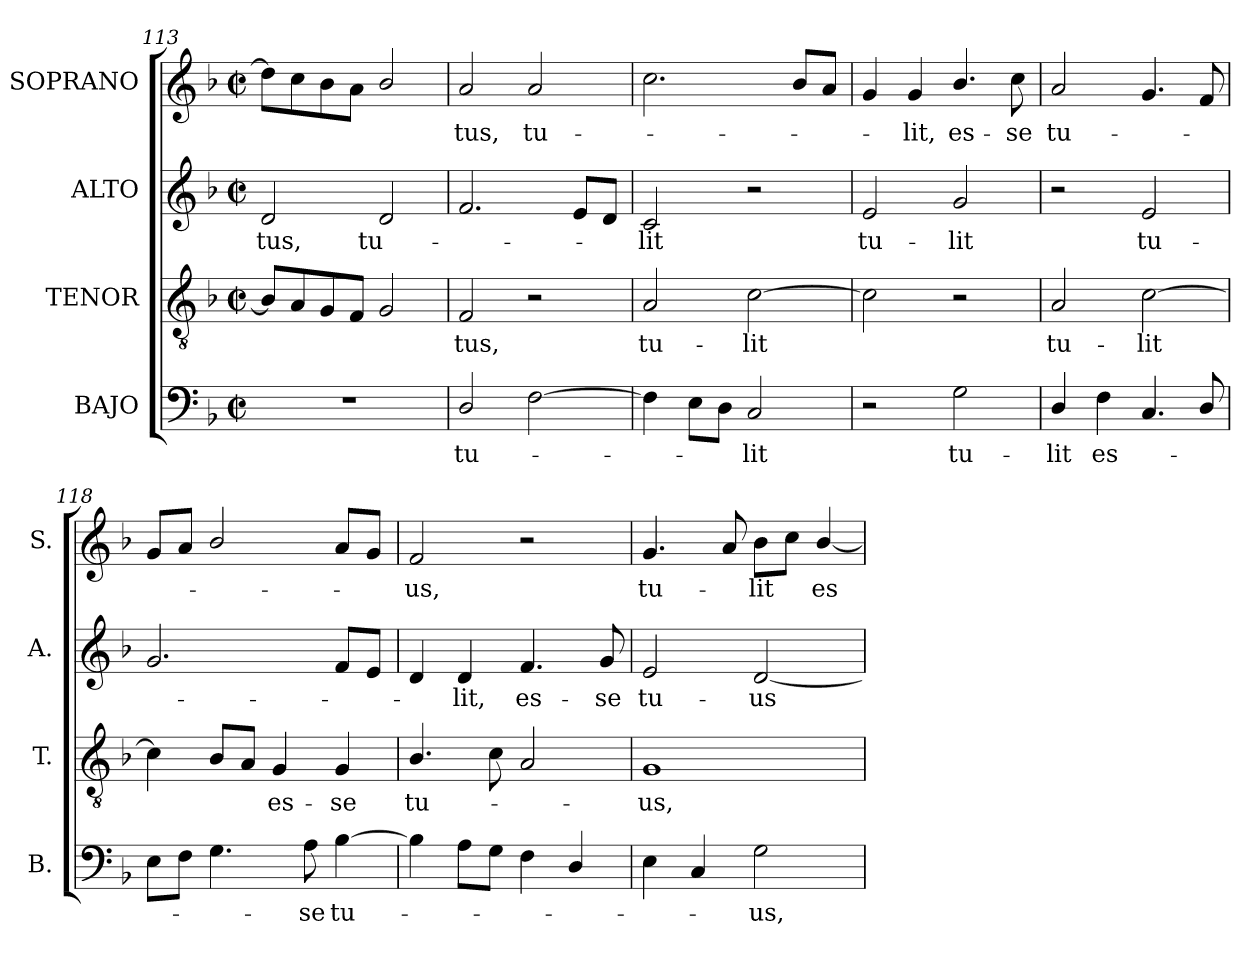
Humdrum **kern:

**kern	**text	**kern	**text	**kern	**text	**kern	**text
*part4	*part4	*part3	*part3	*part2	*part2	*part1	*part1
*staff4	*staff4	*staff3	*staff3	*staff2	*staff2	*staff1	*staff1
*I"BAJO	*	*I"TENOR	*	*I"ALTO	*	*I"SOPRANO	*
*I'B.	*	*I'T.	*	*I'A.	*	*I'S.	*
*clefF4	*	*clefGv2	*	*clefG2	*	*clefG2	*
*	*	*ITrd7c12	*	*	*	*	*
*k[b-]	*	*k[b-]	*	*k[b-]	*	*k[b-]	*
*F:	*	*F:	*	*F:	*	*F:	*
*M2/2	*	*M2/2	*	*M2/2	*	*M2/2	*
*met(c|)	*	*met(c|)	*	*met(c|)	*	*met(c|)	*
=113	=113	=113	=113	=113	=113	=113	=113
!	!	!	!	!	!LO:LY:b:color=#000000	!	!
1r	.	8BB-i/L]	.	2di/	-tus,	8ddi\L]	.
.	.	8AAi/	.	.	.	8cci\	.
.	.	8GGi/	.	.	.	8b-i\	.
.	.	8FFi/J	.	.	.	8ai\J	.
!	!	!	!	!	!LO:LY:b:color=#000000	!	!
.	.	2GGi/	.	2di/	tu-	2b-i/	.
=114	=114	=114	=114	=114	=114	=114	=114
!	!LO:LY:b:color=#000000	!	!	!	!	!	!
!	!	!	!LO:LY:b:color=#000000	!	!	!	!
!	!	!	!	!	!	!	!LO:LY:b:color=#000000
2Di/	tu-	2FFi/	-tus,	2.fi/	.	2ai/	-tus,
!	!	!	!	!	!	!	!LO:LY:b:color=#000000
[2Fi\	.	2r	.	.	.	2ai/	tu-
.	.	.	.	8ei/L	.	.	.
.	.	.	.	8di/J	.	.	.
=115	=115	=115	=115	=115	=115	=115	=115
!	!	!	!LO:LY:b:color=#000000	!	!	!	!
!	!	!	!	!	!LO:LY:b:color=#000000	!	!
4Fi\]	.	2AAi/	tu-	2ci/	-lit	2.cci\	.
8Ei\L	.	.	.	.	.	.	.
8Di\J	.	.	.	.	.	.	.
!	!LO:LY:b:color=#000000	!	!	!	!	!	!
!	!	!	!LO:LY:b:color=#000000	!	!	!	!
2Ci/	-lit	[2Ci\	-lit	2r	.	.	.
.	.	.	.	.	.	8b-i/L	.
.	.	.	.	.	.	8ai/J	.
=116	=116	=116	=116	=116	=116	=116	=116
!	!	!	!	!	!LO:LY:b:color=#000000	!	!
2r	.	2Ci\]	.	2ei/	tu-	4gi/	.
!	!	!	!	!	!	!	!LO:LY:b:color=#000000
.	.	.	.	.	.	4gi/	-lit,
!	!LO:LY:b:color=#000000	!	!	!	!	!	!
!	!	!	!	!	!LO:LY:b:color=#000000	!	!
!	!	!	!	!	!	!	!LO:LY:b:color=#000000
2Gi\	tu-	2r	.	2gi/	-lit	4.b-i/	es-
!	!	!	!	!	!	!	!LO:LY:b:color=#000000
.	.	.	.	.	.	8cci\	-se
=117	=117	=117	=117	=117	=117	=117	=117
!	!LO:LY:b:color=#000000	!	!	!	!	!	!
!	!	!	!LO:LY:b:color=#000000	!	!	!	!
!	!	!	!	!	!	!	!LO:LY:b:color=#000000
4Di/	-lit	2AAi/	tu-	2r	.	2ai/	tu-
!	!LO:LY:b:color=#000000	!	!	!	!	!	!
4Fi\	es-	.	.	.	.	.	.
!	!	!	!LO:LY:b:color=#000000	!	!	!	!
!	!	!	!	!	!LO:LY:b:color=#000000	!	!
4.Ci/	.	[2Ci\	-lit	2ei/	tu-	4.gi/	.
8Di/	.	.	.	.	.	8fi/	.
!!LO:PB:g=z
=118	=118	=118	=118	=118	=118	=118	=118
8Ei\L	.	4Ci\]	.	2.gi/	.	8gi/L	.
8Fi\J	.	.	.	.	.	8ai/J	.
4.Gi\	.	8BB-i/L	.	.	.	2b-i/	.
.	.	8AAi/J	.	.	.	.	.
!	!	!	!LO:LY:b:color=#000000	!	!	!	!
.	.	4GGi/	es-	.	.	.	.
!	!LO:LY:b:color=#000000	!	!	!	!	!	!
8Ai\	-se	.	.	.	.	.	.
!	!LO:LY:b:color=#000000	!	!	!	!	!	!
!	!	!	!LO:LY:b:color=#000000	!	!	!	!
[4B-i\	tu-	4GGi/	-se	8fi/L	.	8ai/L	.
.	.	.	.	8ei/J	.	8gi/J	.
=119	=119	=119	=119	=119	=119	=119	=119
!	!	!	!LO:LY:b:color=#000000	!	!	!	!
!	!	!	!	!	!	!	!LO:LY:b:color=#000000
4B-i\]	.	4.BB-i/	tu-	4di/	.	2fi/	-us,
!	!	!	!	!	!LO:LY:b:color=#000000	!	!
8Ai\L	.	.	.	4di/	-lit,	.	.
8Gi\J	.	8Ci\	.	.	.	.	.
!	!	!	!	!	!LO:LY:b:color=#000000	!	!
4Fi\	.	2AAi/	.	4.fi/	es-	2r	.
4Di/	.	.	.	.	.	.	.
!	!	!	!	!	!LO:LY:b:color=#000000	!	!
.	.	.	.	8gi/	-se	.	.
=120	=120	=120	=120	=120	=120	=120	=120
!	!	!	!LO:LY:b:color=#000000	!	!	!	!
!	!	!	!	!	!LO:LY:b:color=#000000	!	!
!	!	!	!	!	!	!	!LO:LY:b:color=#000000
4Ei\	.	1GGi	-us,	2ei/	tu-	4.gi/	tu-
4Ci/	.	.	.	.	.	.	.
.	.	.	.	.	.	8ai/	.
!	!LO:LY:b:color=#000000	!	!	!	!	!	!
!	!	!	!	!	!LO:LY:b:color=#000000	!	!
!	!	!	!	!	!	!	!LO:LY:b:color=#000000
2Gi\	-us,	.	.	[2di/	-us	8b-i\L	-lit
.	.	.	.	.	.	8cci\J	.
!	!	!	!	!	!	!	!LO:LY:b:color=#000000
.	.	.	.	.	.	[4b-i/	es-
=	=	=	=	=	=	=	=
*-	*-	*-	*-	*-	*-	*-	*-
